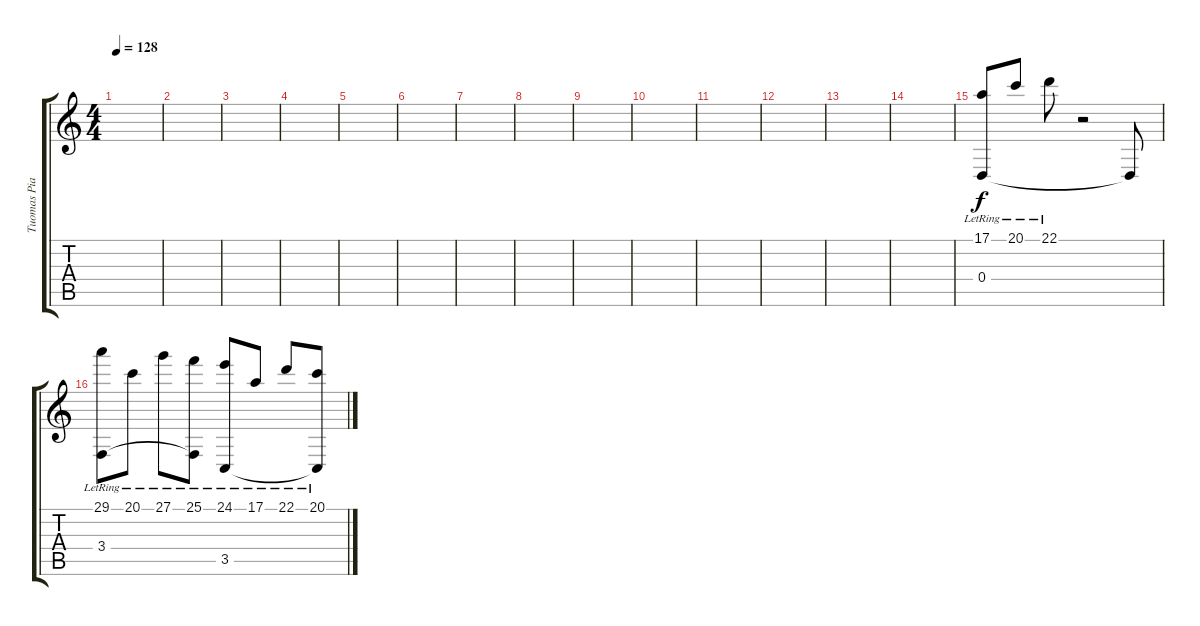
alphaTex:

\track ("Tuomas Piano" "Tuomas Pia") {instrument acousticgrandpiano}
\staff {score tabs}
\tuning (E4 B3 G3 D3 A2 E2) {hide}
\ts (4 4)
\tempo 128
\clef g2
\ks c
|
|
|
|
|
|
|
|
|
|
|
|
|
|
(17.1{lr} 0.4).8{volume 13} 20.1{lr}.8 22.1{lr}.8 r.2 0.4{t}.8 |
(29.1{lr} 3.4).8 20.1{lr}.8 27.1{lr}.8 (25.1{lr} 3.4{t}).8 (24.1{lr} 3.5).8 17.1{lr}.8 22.1{lr}.8 (20.1{lr} 3.5{t}).8
